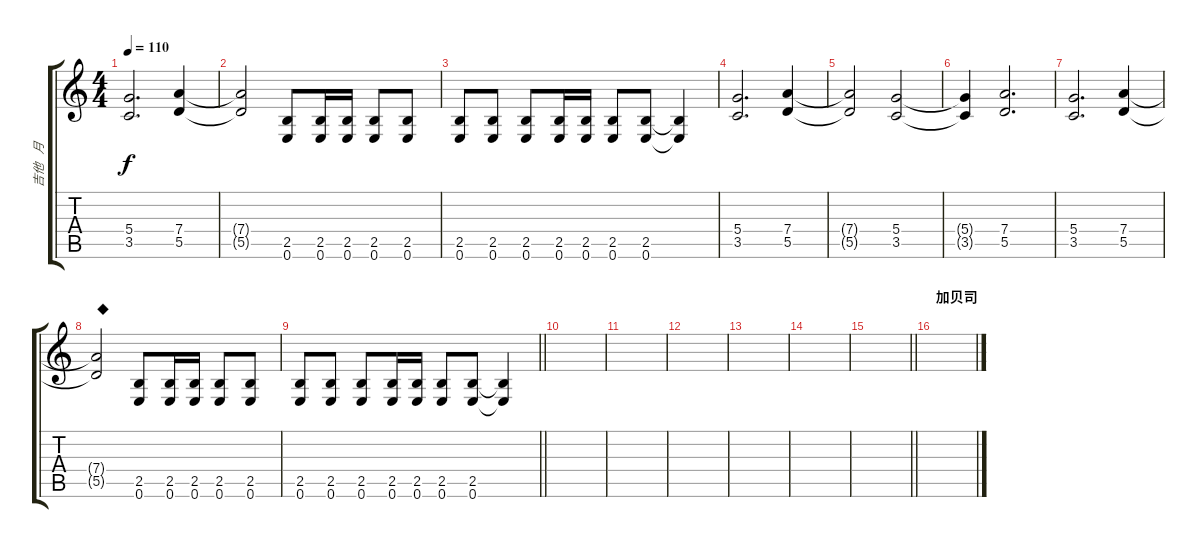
\track ("吉他   月" "吉他   月") {instrument distortionguitar}
\staff {score tabs}
\tuning (E4 B3 G3 D3 A2 E2) {hide}
\ts (4 4)
\tempo 110
\clef g2
\ks c
(5.4 3.5).2{d dy f} (7.4 5.5).4 |
(7.4{t} 5.5{t}).2 (2.5 0.6).8 (2.5 0.6).16 (2.5 0.6).16 (2.5 0.6).8 (2.5 0.6).8 |
(2.5 0.6).8 (2.5 0.6).8 (2.5 0.6).8 (2.5 0.6).16 (2.5 0.6).16 (2.5 0.6).8 (2.5 0.6).8 (2.5{t} 0.6{t}).4 |
(5.4 3.5).2{d} (7.4 5.5).4 |
(7.4{t} 5.5{t}).2 (5.4 3.5).2 |
(5.4{t} 3.5{t}).4 (7.4 5.5).2{d} |
(5.4 3.5).2{d} (7.4 5.5).4 |
(7.4{t} 5.5{t}).2{txt "◆"} (2.5 0.6).8 (2.5 0.6).16 (2.5 0.6).16 (2.5 0.6).8 (2.5 0.6).8 |
\barLineRight lightlight
(2.5 0.6).8 (2.5 0.6).8 (2.5 0.6).8 (2.5 0.6).16 (2.5 0.6).16 (2.5 0.6).8 (2.5 0.6).8 (2.5{t} 0.6{t}).4 |
|
|
|
|
|
\barLineRight lightlight
|
\section ("" "加贝司")
